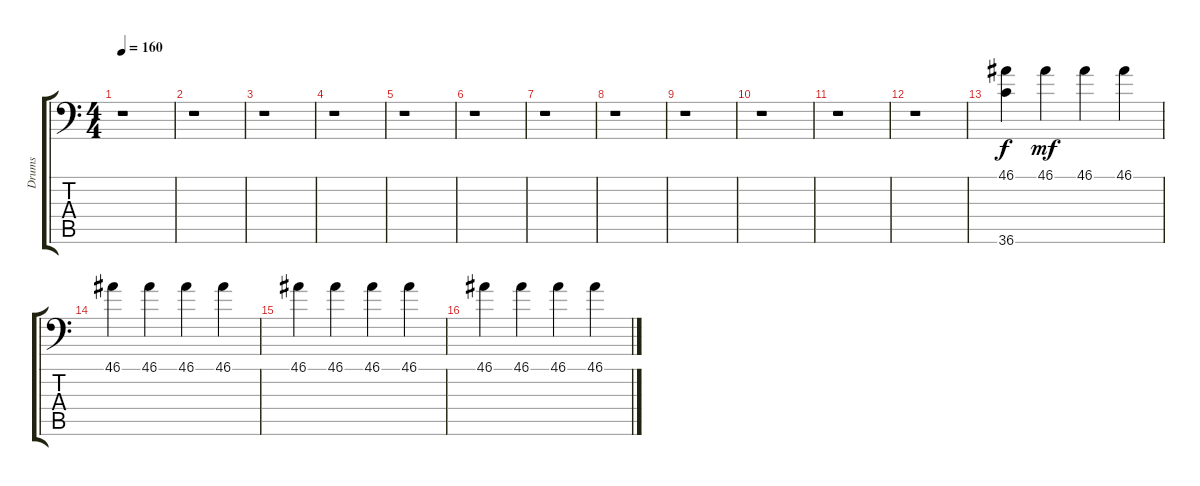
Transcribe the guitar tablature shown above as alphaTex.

\track ("Drums" "Drums") {instrument acousticgrandpiano}
\staff {score tabs}
\tuning (C-1 C-1 C-1 C-1 C-1 C-1) {hide}
\ts (4 4)
\tempo 160
\clef f4
\ks c
r.1{dy f} |
r.1 |
r.1 |
r.1 |
r.1 |
r.1 |
r.1 |
r.1 |
r.1 |
r.1 |
r.1 |
r.1 |
(46.1 36.6).4 46.1.4{dy mf} 46.1.4 46.1.4 |
46.1.4 46.1.4 46.1.4 46.1.4 |
46.1.4 46.1.4 46.1.4 46.1.4 |
46.1.4 46.1.4 46.1.4 46.1.4
